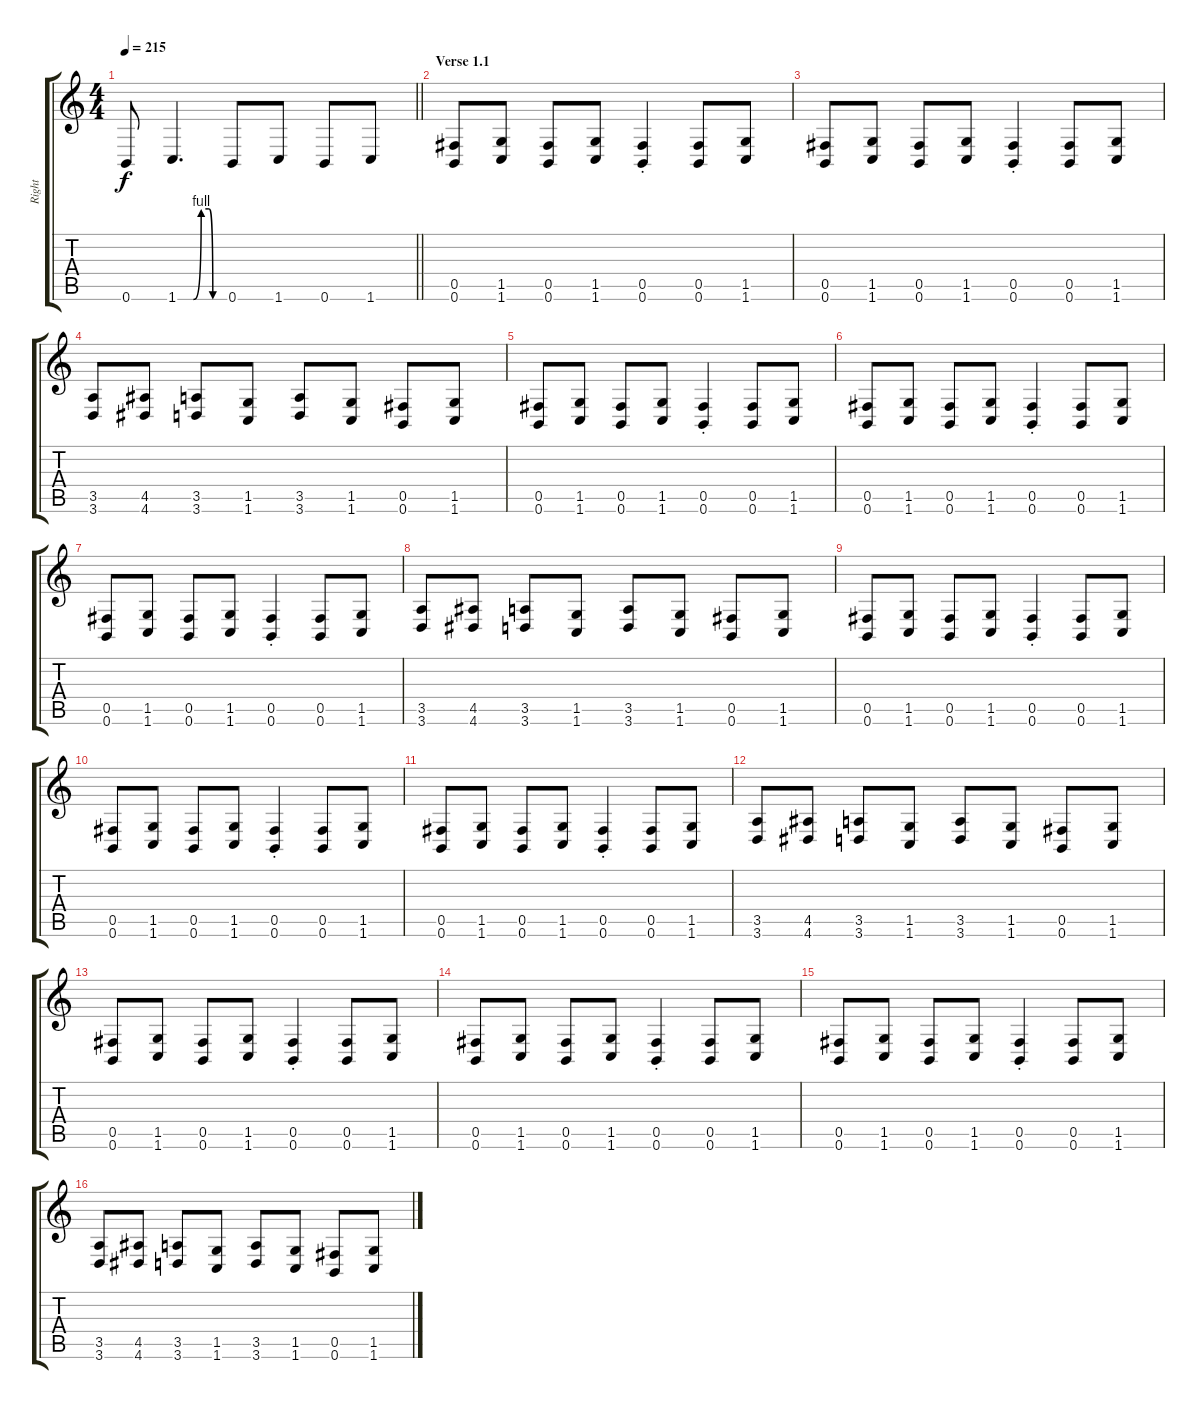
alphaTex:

\track ("Right" "Right") {instrument distortionguitar}
\staff {score tabs}
\tuning (Db4 Ab3 E3 B2 Gb2 B1) {hide}
\ts (4 4)
\tempo 215
\clef g2
\barLineRight lightlight
\ks c
0.6.8{dy f} 1.6{be (custom 0 0 10 0 20 0 30 4 40 4 45 0 60 0)}.4{d} 0.6.8 1.6.8 0.6.8 1.6.8 |
\section ("" "Verse 1.1")
(0.5 0.6).8 (1.5 1.6).8 (0.5 0.6).8 (1.5 1.6).8 (0.5{st} 0.6{st}).4 (0.5 0.6).8 (1.5 1.6).8 |
(0.5 0.6).8 (1.5 1.6).8 (0.5 0.6).8 (1.5 1.6).8 (0.5{st} 0.6{st}).4 (0.5 0.6).8 (1.5 1.6).8 |
(3.5 3.6).8 (4.5 4.6).8 (3.5 3.6).8 (1.5 1.6).8 (3.5 3.6).8 (1.5 1.6).8 (0.5 0.6).8 (1.5 1.6).8 |
(0.5 0.6).8 (1.5 1.6).8 (0.5 0.6).8 (1.5 1.6).8 (0.5{st} 0.6{st}).4 (0.5 0.6).8 (1.5 1.6).8 |
(0.5 0.6).8 (1.5 1.6).8 (0.5 0.6).8 (1.5 1.6).8 (0.5{st} 0.6{st}).4 (0.5 0.6).8 (1.5 1.6).8 |
(0.5 0.6).8 (1.5 1.6).8 (0.5 0.6).8 (1.5 1.6).8 (0.5{st} 0.6{st}).4 (0.5 0.6).8 (1.5 1.6).8 |
(3.5 3.6).8 (4.5 4.6).8 (3.5 3.6).8 (1.5 1.6).8 (3.5 3.6).8 (1.5 1.6).8 (0.5 0.6).8 (1.5 1.6).8 |
(0.5 0.6).8 (1.5 1.6).8 (0.5 0.6).8 (1.5 1.6).8 (0.5{st} 0.6{st}).4 (0.5 0.6).8 (1.5 1.6).8 |
(0.5 0.6).8 (1.5 1.6).8 (0.5 0.6).8 (1.5 1.6).8 (0.5{st} 0.6{st}).4 (0.5 0.6).8 (1.5 1.6).8 |
(0.5 0.6).8 (1.5 1.6).8 (0.5 0.6).8 (1.5 1.6).8 (0.5{st} 0.6{st}).4 (0.5 0.6).8 (1.5 1.6).8 |
(3.5 3.6).8 (4.5 4.6).8 (3.5 3.6).8 (1.5 1.6).8 (3.5 3.6).8 (1.5 1.6).8 (0.5 0.6).8 (1.5 1.6).8 |
(0.5 0.6).8 (1.5 1.6).8 (0.5 0.6).8 (1.5 1.6).8 (0.5{st} 0.6{st}).4 (0.5 0.6).8 (1.5 1.6).8 |
(0.5 0.6).8 (1.5 1.6).8 (0.5 0.6).8 (1.5 1.6).8 (0.5{st} 0.6{st}).4 (0.5 0.6).8 (1.5 1.6).8 |
(0.5 0.6).8 (1.5 1.6).8 (0.5 0.6).8 (1.5 1.6).8 (0.5{st} 0.6{st}).4 (0.5 0.6).8 (1.5 1.6).8 |
(3.5 3.6).8 (4.5 4.6).8 (3.5 3.6).8 (1.5 1.6).8 (3.5 3.6).8 (1.5 1.6).8 (0.5 0.6).8 (1.5 1.6).8
